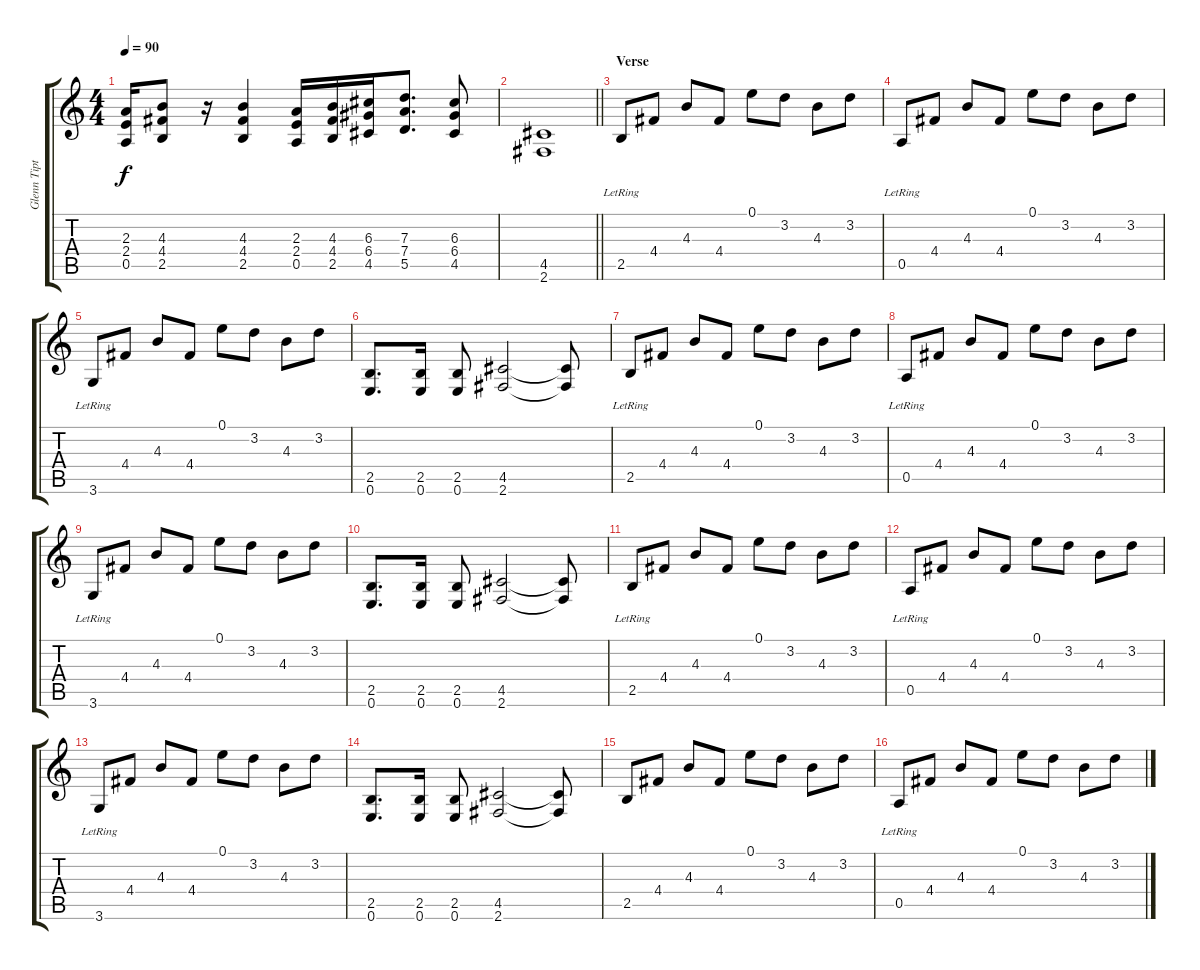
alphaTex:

\track ("Glenn Tipton" "Glenn Tipt") {instrument acousticguitarnylon}
\staff {score tabs}
\tuning (E4 B3 G3 D3 A2 E2) {hide}
\ts (4 4)
\tempo 90
\clef g2
\ks c
(2.3 2.4 0.5).16{dy f} (4.3 4.4 2.5).8 r.16 (4.3 4.4 2.5).4 (2.3 2.4 0.5).16 (4.3 4.4 2.5).16 (6.3 6.4 4.5).16 (7.3 7.4 5.5).8{d} (6.3 6.4 4.5).8 |
\barLineRight lightlight
(4.5 2.6).1 |
\section ("" "Verse")
2.5{lr}.8{instrument acousticguitarnylon} 4.4.8 4.3.8 4.4.8 0.1.8 3.2.8 4.3.8 3.2.8 |
0.5{lr}.8 4.4.8 4.3.8 4.4.8 0.1.8 3.2.8 4.3.8 3.2.8 |
3.6{lr}.8 4.4.8 4.3.8 4.4.8 0.1.8 3.2.8 4.3.8 3.2.8 |
(2.5 0.6).8{d} (2.5 0.6).16 (2.5 0.6).8 (4.5 2.6).2 (4.5{t} 2.6{t}).8 |
2.5{lr}.8 4.4.8 4.3.8 4.4.8 0.1.8 3.2.8 4.3.8 3.2.8 |
0.5{lr}.8 4.4.8 4.3.8 4.4.8 0.1.8 3.2.8 4.3.8 3.2.8 |
3.6{lr}.8 4.4.8 4.3.8 4.4.8 0.1.8 3.2.8 4.3.8 3.2.8 |
(2.5 0.6).8{d} (2.5 0.6).16 (2.5 0.6).8 (4.5 2.6).2 (4.5{t} 2.6{t}).8 |
2.5{lr}.8 4.4.8 4.3.8 4.4.8 0.1.8 3.2.8 4.3.8 3.2.8 |
0.5{lr}.8 4.4.8 4.3.8 4.4.8 0.1.8 3.2.8 4.3.8 3.2.8 |
3.6{lr}.8 4.4.8 4.3.8 4.4.8 0.1.8 3.2.8 4.3.8 3.2.8 |
(2.5 0.6).8{d} (2.5 0.6).16 (2.5 0.6).8 (4.5 2.6).2 (4.5{t} 2.6{t}).8 |
2.5.8 4.4.8 4.3.8 4.4.8 0.1.8 3.2.8 4.3.8 3.2.8 |
0.5{lr}.8 4.4.8 4.3.8 4.4.8 0.1.8 3.2.8 4.3.8 3.2.8
